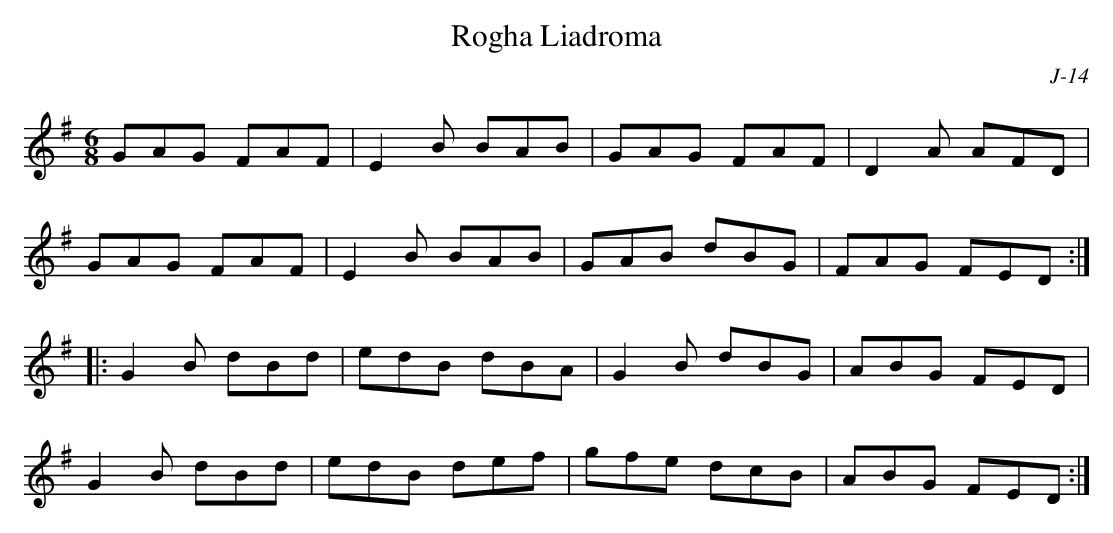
X:1
T: Rogha Liadroma
C: J-14
M: 6/8
K: G
GAG FAF| E2B BAB| GAG FAF| D2A AFD|
GAG FAF| E2B BAB| GAB dBG| FAG FED :|
|:\
G2B dBd| edB dBA| G2B dBG| ABG FED|
G2B dBd| edB def| gfe dcB| ABG FED:|
